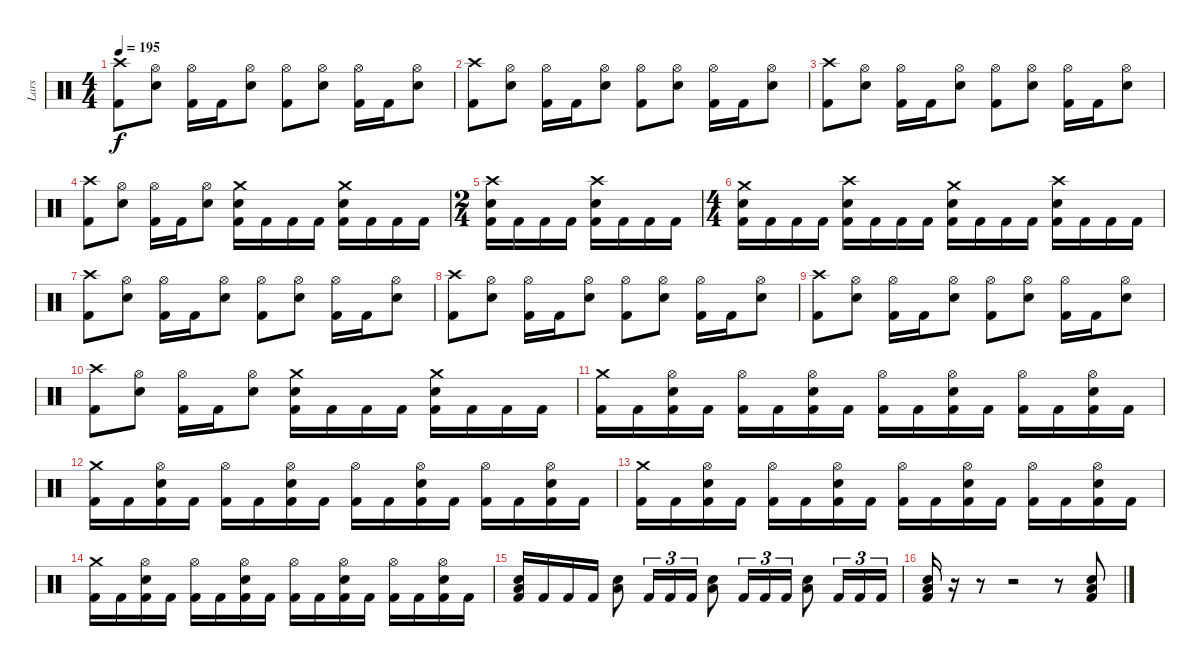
\track ("Lars" "Lars") {instrument percussion}
\staff {score}
\articulation defaults
\ts (4 4)
\tempo 195
\clef neutral
\ks c
("Crash high (hit)" "Kick (hit) 2").8{dy f} ("Hi-Hat (open)" "Electric Snare (hit)").8 ("Hi-Hat (open)" "Kick (hit) 2").16 "Kick (hit) 2".16 ("Hi-Hat (open)" "Electric Snare (hit)").8 ("Hi-Hat (open)" "Kick (hit) 2").8 ("Hi-Hat (open)" "Electric Snare (hit)").8 ("Hi-Hat (open)" "Kick (hit) 2").16 "Kick (hit) 2".16 ("Hi-Hat (open)" "Electric Snare (hit)").8 |
("Crash high (hit)" "Kick (hit) 2").8 ("Hi-Hat (open)" "Electric Snare (hit)").8 ("Hi-Hat (open)" "Kick (hit) 2").16 "Kick (hit) 2".16 ("Hi-Hat (open)" "Electric Snare (hit)").8 ("Hi-Hat (open)" "Kick (hit) 2").8 ("Hi-Hat (open)" "Electric Snare (hit)").8 ("Hi-Hat (open)" "Kick (hit) 2").16 "Kick (hit) 2".16 ("Hi-Hat (open)" "Electric Snare (hit)").8 |
("Crash high (hit)" "Kick (hit) 2").8 ("Hi-Hat (open)" "Electric Snare (hit)").8 ("Hi-Hat (open)" "Kick (hit) 2").16 "Kick (hit) 2".16 ("Hi-Hat (open)" "Electric Snare (hit)").8 ("Hi-Hat (open)" "Kick (hit) 2").8 ("Hi-Hat (open)" "Electric Snare (hit)").8 ("Hi-Hat (open)" "Kick (hit) 2").16 "Kick (hit) 2".16 ("Hi-Hat (open)" "Electric Snare (hit)").8 |
("Crash high (hit)" "Kick (hit) 2").8 ("Hi-Hat (open)" "Electric Snare (hit)").8 ("Hi-Hat (open)" "Kick (hit) 2").16 "Kick (hit) 2".16 ("Hi-Hat (open)" "Electric Snare (hit)").8 ("Crash medium (hit)" "Electric Snare (hit)" "Kick (hit) 2").16 "Kick (hit) 2".16 "Kick (hit) 2".16 "Kick (hit) 2".16 ("Crash medium (hit)" "Electric Snare (hit)" "Kick (hit) 2").16 "Kick (hit) 2".16 "Kick (hit) 2".16 "Kick (hit) 2".16 |
\ts (2 4)
("Crash high (hit)" "Electric Snare (hit)" "Kick (hit) 2").16 "Kick (hit) 2".16 "Kick (hit) 2".16 "Kick (hit) 2".16 ("Crash high (hit)" "Electric Snare (hit)" "Kick (hit) 2").16 "Kick (hit) 2".16 "Kick (hit) 2".16 "Kick (hit) 2".16 |
\ts (4 4)
("Crash medium (hit)" "Electric Snare (hit)" "Kick (hit) 2").16 "Kick (hit) 2".16 "Kick (hit) 2".16 "Kick (hit) 2".16 ("Crash high (hit)" "Electric Snare (hit)" "Kick (hit) 2").16 "Kick (hit) 2".16 "Kick (hit) 2".16 "Kick (hit) 2".16 ("Crash medium (hit)" "Electric Snare (hit)" "Kick (hit) 2").16 "Kick (hit) 2".16 "Kick (hit) 2".16 "Kick (hit) 2".16 ("Crash high (hit)" "Electric Snare (hit)" "Kick (hit) 2").16 "Kick (hit) 2".16 "Kick (hit) 2".16 "Kick (hit) 2".16 |
("Crash high (hit)" "Kick (hit) 2").8 ("Hi-Hat (open)" "Electric Snare (hit)").8 ("Hi-Hat (open)" "Kick (hit) 2").16 "Kick (hit) 2".16 ("Hi-Hat (open)" "Electric Snare (hit)").8 ("Hi-Hat (open)" "Kick (hit) 2").8 ("Hi-Hat (open)" "Electric Snare (hit)").8 ("Hi-Hat (open)" "Kick (hit) 2").16 "Kick (hit) 2".16 ("Hi-Hat (open)" "Electric Snare (hit)").8 |
("Crash high (hit)" "Kick (hit) 2").8 ("Hi-Hat (open)" "Electric Snare (hit)").8 ("Hi-Hat (open)" "Kick (hit) 2").16 "Kick (hit) 2".16 ("Hi-Hat (open)" "Electric Snare (hit)").8 ("Hi-Hat (open)" "Kick (hit) 2").8 ("Hi-Hat (open)" "Electric Snare (hit)").8 ("Hi-Hat (open)" "Kick (hit) 2").16 "Kick (hit) 2".16 ("Hi-Hat (open)" "Electric Snare (hit)").8 |
("Crash high (hit)" "Kick (hit) 2").8 ("Hi-Hat (open)" "Electric Snare (hit)").8 ("Hi-Hat (open)" "Kick (hit) 2").16 "Kick (hit) 2".16 ("Hi-Hat (open)" "Electric Snare (hit)").8 ("Hi-Hat (open)" "Kick (hit) 2").8 ("Hi-Hat (open)" "Electric Snare (hit)").8 ("Hi-Hat (open)" "Kick (hit) 2").16 "Kick (hit) 2".16 ("Hi-Hat (open)" "Electric Snare (hit)").8 |
("Crash high (hit)" "Kick (hit) 2").8 ("Hi-Hat (open)" "Electric Snare (hit)").8 ("Hi-Hat (open)" "Kick (hit) 2").16 "Kick (hit) 2".16 ("Hi-Hat (open)" "Electric Snare (hit)").8 ("Crash medium (hit)" "Electric Snare (hit)" "Kick (hit) 2").16 "Kick (hit) 2".16 "Kick (hit) 2".16 "Kick (hit) 2".16 ("Crash medium (hit)" "Electric Snare (hit)" "Kick (hit) 2").16 "Kick (hit) 2".16 "Kick (hit) 2".16 "Kick (hit) 2".16 |
("Crash medium (hit)" "Kick (hit) 2").16 "Kick (hit) 2".16 ("Hi-Hat (open)" "Electric Snare (hit)" "Kick (hit) 2").16 "Kick (hit) 2".16 ("Hi-Hat (open)" "Kick (hit) 2").16 "Kick (hit) 2".16 ("Hi-Hat (open)" "Electric Snare (hit)" "Kick (hit) 2").16 "Kick (hit) 2".16 ("Hi-Hat (open)" "Kick (hit) 2").16 "Kick (hit) 2".16 ("Hi-Hat (open)" "Electric Snare (hit)" "Kick (hit) 2").16 "Kick (hit) 2".16 ("Hi-Hat (open)" "Kick (hit) 2").16 "Kick (hit) 2".16 ("Hi-Hat (open)" "Electric Snare (hit)" "Kick (hit) 2").16 "Kick (hit) 2".16 |
("Crash medium (hit)" "Kick (hit) 2").16 "Kick (hit) 2".16 ("Hi-Hat (open)" "Electric Snare (hit)" "Kick (hit) 2").16 "Kick (hit) 2".16 ("Hi-Hat (open)" "Kick (hit) 2").16 "Kick (hit) 2".16 ("Hi-Hat (open)" "Electric Snare (hit)" "Kick (hit) 2").16 "Kick (hit) 2".16 ("Hi-Hat (open)" "Kick (hit) 2").16 "Kick (hit) 2".16 ("Hi-Hat (open)" "Electric Snare (hit)" "Kick (hit) 2").16 "Kick (hit) 2".16 ("Hi-Hat (open)" "Kick (hit) 2").16 "Kick (hit) 2".16 ("Hi-Hat (open)" "Electric Snare (hit)" "Kick (hit) 2").16 "Kick (hit) 2".16 |
("Crash medium (hit)" "Kick (hit) 2").16 "Kick (hit) 2".16 ("Hi-Hat (open)" "Electric Snare (hit)" "Kick (hit) 2").16 "Kick (hit) 2".16 ("Hi-Hat (open)" "Kick (hit) 2").16 "Kick (hit) 2".16 ("Hi-Hat (open)" "Electric Snare (hit)" "Kick (hit) 2").16 "Kick (hit) 2".16 ("Hi-Hat (open)" "Kick (hit) 2").16 "Kick (hit) 2".16 ("Hi-Hat (open)" "Electric Snare (hit)" "Kick (hit) 2").16 "Kick (hit) 2".16 ("Hi-Hat (open)" "Kick (hit) 2").16 "Kick (hit) 2".16 ("Hi-Hat (open)" "Electric Snare (hit)" "Kick (hit) 2").16 "Kick (hit) 2".16 |
("Crash medium (hit)" "Kick (hit) 2").16 "Kick (hit) 2".16 ("Hi-Hat (open)" "Electric Snare (hit)" "Kick (hit) 2").16 "Kick (hit) 2".16 ("Hi-Hat (open)" "Kick (hit) 2").16 "Kick (hit) 2".16 ("Hi-Hat (open)" "Electric Snare (hit)" "Kick (hit) 2").16 "Kick (hit) 2".16 ("Hi-Hat (open)" "Kick (hit) 2").16 "Kick (hit) 2".16 ("Hi-Hat (open)" "Electric Snare (hit)" "Kick (hit) 2").16 "Kick (hit) 2".16 ("Hi-Hat (open)" "Kick (hit) 2").16 "Kick (hit) 2".16 ("Hi-Hat (open)" "Electric Snare (hit)" "Kick (hit) 2").16 "Kick (hit) 2".16 |
("Low Floor Tom (hit)" "Electric Snare (hit)" "Kick (hit) 2").16 "Kick (hit) 2".16 "Kick (hit) 2".16 "Kick (hit) 2".16 ("Low Floor Tom (hit)" "Electric Snare (hit)").8 "Kick (hit) 2".16{tu (3 2)} "Kick (hit) 2".16{tu (3 2)} "Kick (hit) 2".16{tu (3 2)} ("Low Floor Tom (hit)" "Electric Snare (hit)").8 "Kick (hit) 2".16{tu (3 2)} "Kick (hit) 2".16{tu (3 2)} "Kick (hit) 2".16{tu (3 2)} ("Low Floor Tom (hit)" "Electric Snare (hit)").8 "Kick (hit) 2".16{tu (3 2)} "Kick (hit) 2".16{tu (3 2)} "Kick (hit) 2".16{tu (3 2)} |
("Low Floor Tom (hit)" "Electric Snare (hit)" "Kick (hit) 2").16 r.16 r.8 r.2 r.8 ("Low Floor Tom (hit)" "Electric Snare (hit)" "Kick (hit) 2").8
